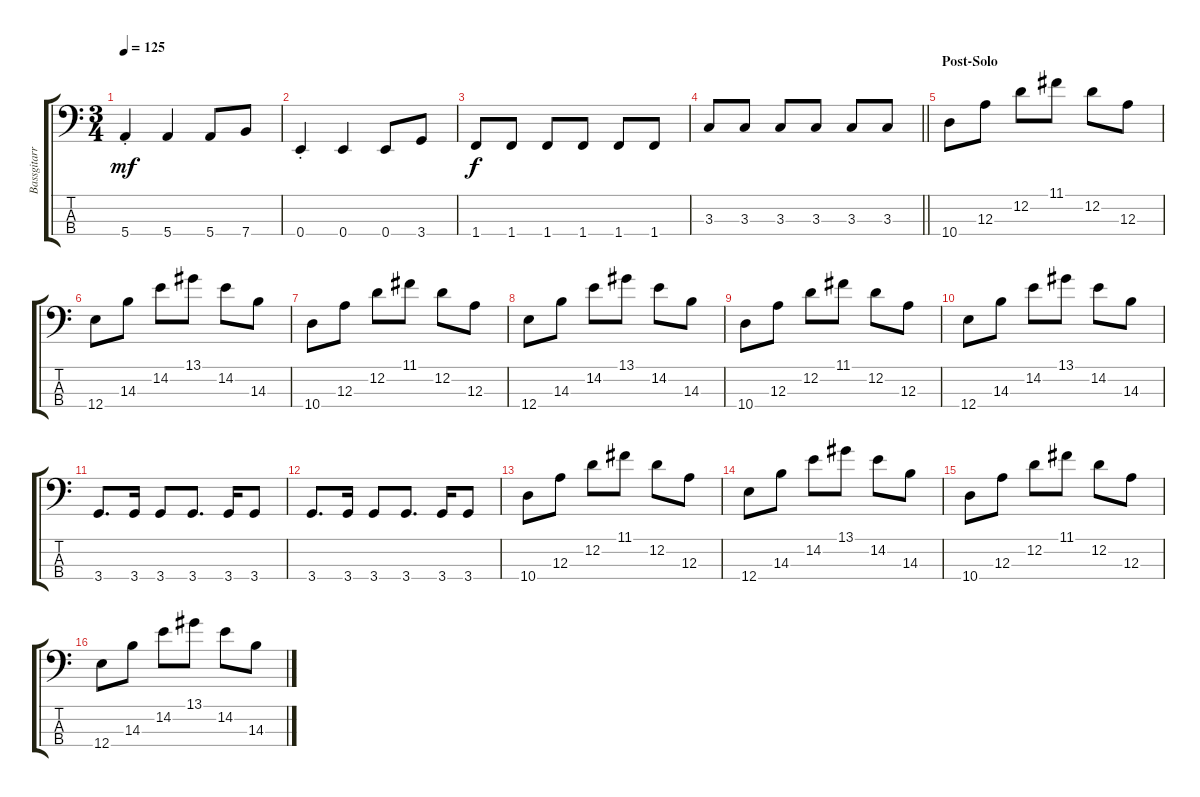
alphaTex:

\track ("Bassgitarren" "Bassgitarr") {instrument electricbassfinger}
\staff {score tabs}
\tuning (G2 D2 A1 E1) {hide}
\ts (3 4)
\tempo 125
\clef f4
\ks c
5.4{st}.4{dy mf} 5.4.4 5.4.8 7.4.8 |
0.4{st}.4 0.4.4 0.4.8 3.4.8 |
1.4.8{dy f} 1.4.8 1.4.8 1.4.8 1.4.8 1.4.8 |
\barLineRight lightlight
3.3.8 3.3.8 3.3.8 3.3.8 3.3.8 3.3.8 |
\section ("" "Post-Solo")
10.4.8 12.3.8 12.2.8 11.1.8 12.2.8 12.3.8 |
12.4.8 14.3.8 14.2.8 13.1.8 14.2.8 14.3.8 |
10.4.8 12.3.8 12.2.8 11.1.8 12.2.8 12.3.8 |
12.4.8 14.3.8 14.2.8 13.1.8 14.2.8 14.3.8 |
10.4.8 12.3.8 12.2.8 11.1.8 12.2.8 12.3.8 |
12.4.8 14.3.8 14.2.8 13.1.8 14.2.8 14.3.8 |
3.4.8{d} 3.4.16 3.4.8 3.4.8{d} 3.4.16 3.4.8 |
3.4.8{d} 3.4.16 3.4.8 3.4.8{d} 3.4.16 3.4.8 |
10.4.8 12.3.8 12.2.8 11.1.8 12.2.8 12.3.8 |
12.4.8 14.3.8 14.2.8 13.1.8 14.2.8 14.3.8 |
10.4.8 12.3.8 12.2.8 11.1.8 12.2.8 12.3.8 |
12.4.8 14.3.8 14.2.8 13.1.8 14.2.8 14.3.8
